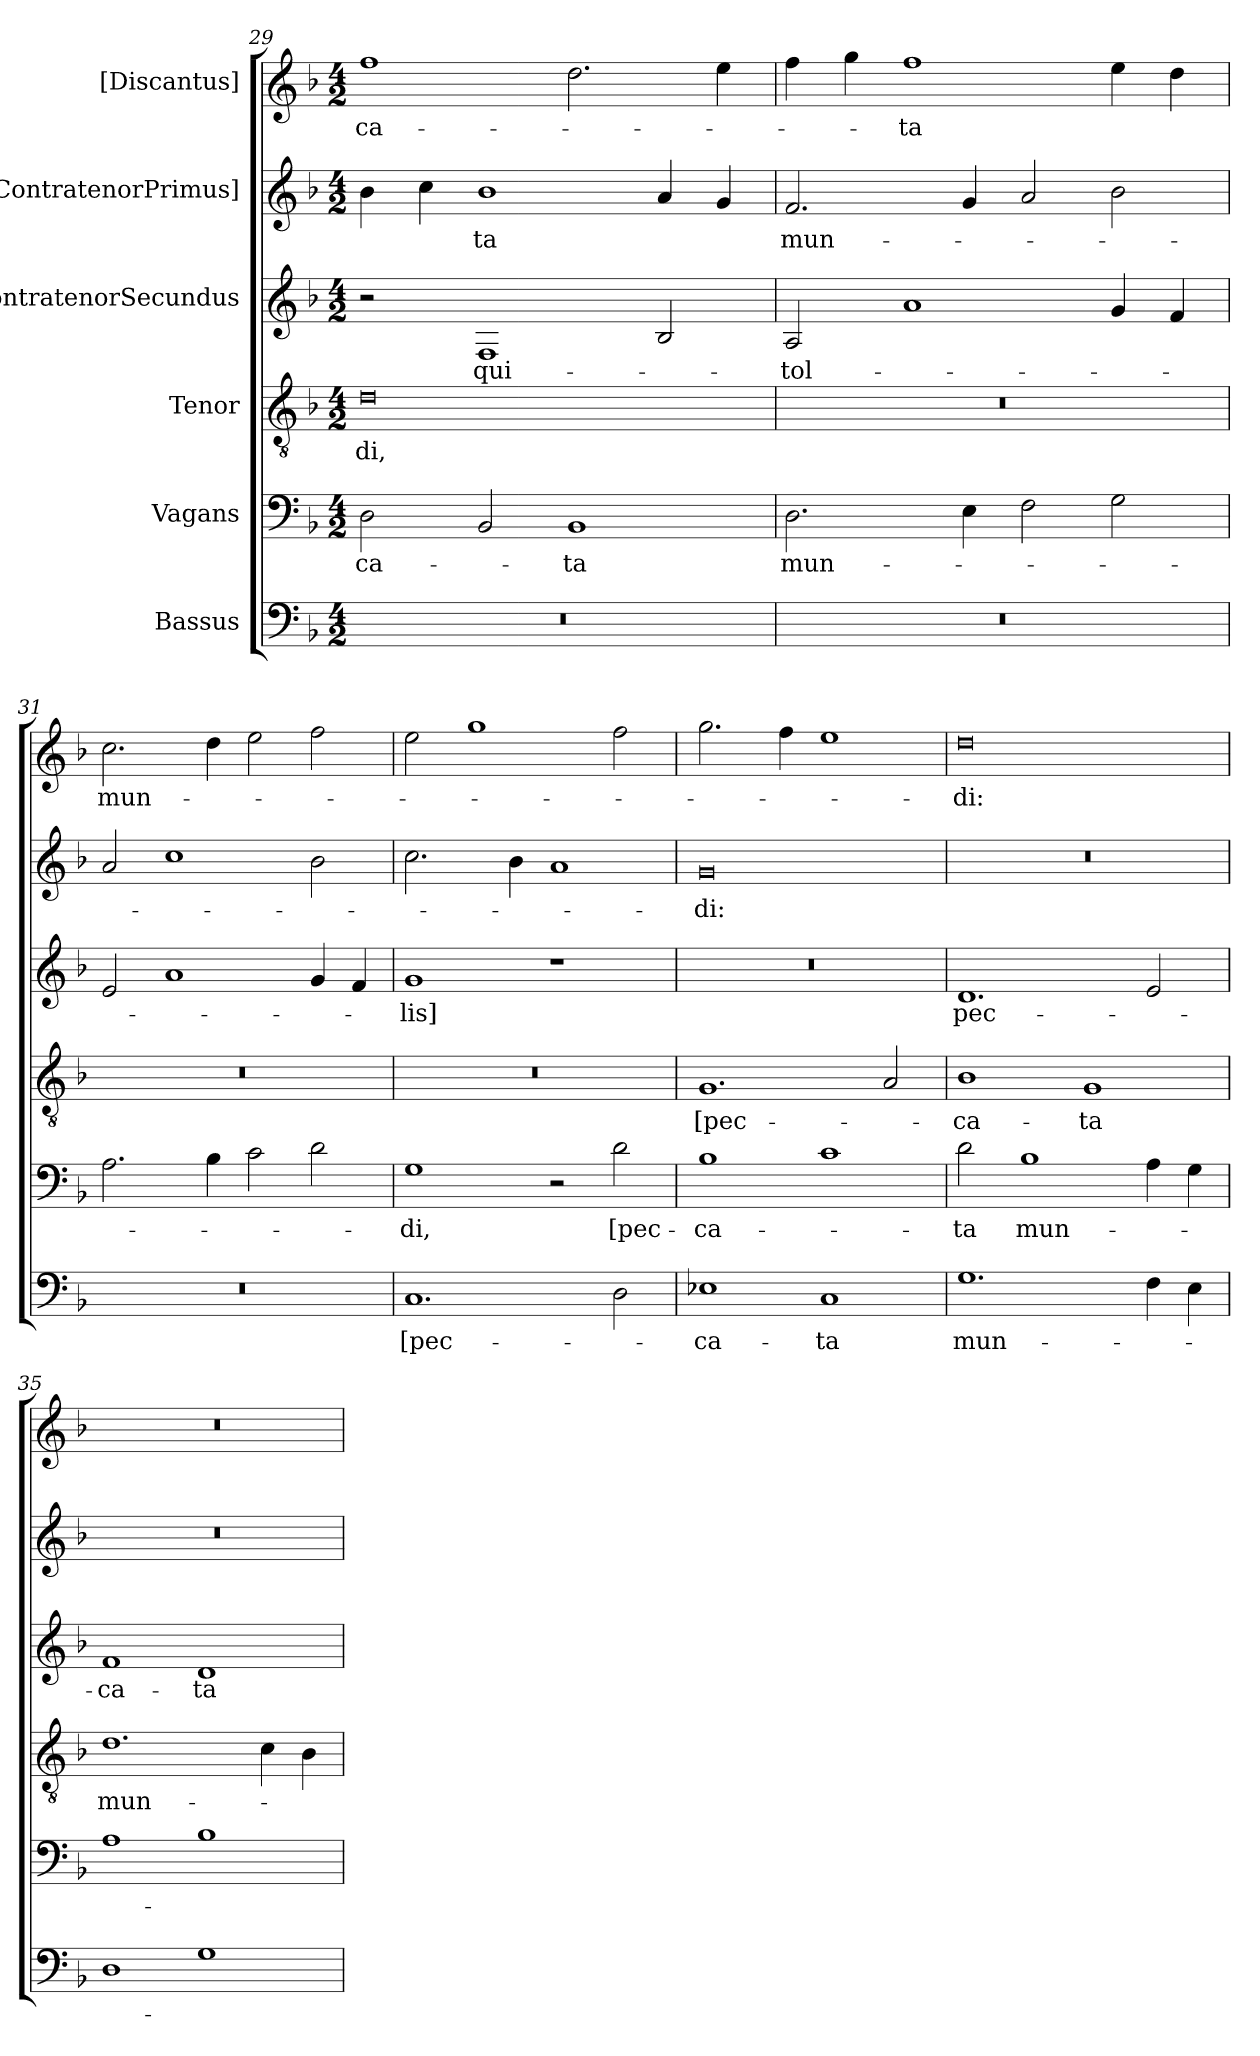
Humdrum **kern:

**kern	**text	**kern	**text	**kern	**text	**kern	**text	**kern	**text	**kern	**text
*part6	*part6	*part5	*part5	*part4	*part4	*part3	*part3	*part2	*part2	*part1	*part1
*staff6	*staff6	*staff5	*staff5	*staff4	*staff4	*staff3	*staff3	*staff2	*staff2	*staff1	*staff1
*I"Bassus	*	*I"Vagans	*	*I"Tenor	*	*I"ContratenorSecundus	*	*I"[ContratenorPrimus]	*	*I"[Discantus]	*
*clefF4	*	*clefF4	*	*clefGv2	*	*clefG2	*	*clefG2	*	*clefG2	*
*k[b-]	*	*k[b-]	*	*k[b-]	*	*k[b-]	*	*k[b-]	*	*k[b-]	*
*M4/2	*	*M4/2	*	*M4/2	*	*M4/2	*	*M4/2	*	*M4/2	*
=29	=29	=29	=29	=29	=29	=29	=29	=29	=29	=29	=29
0r	.	2D\	-ca-	0d\	-di,	2r	.	4b-\	.	1ff\	-ca-
.	.	.	.	.	.	.	.	4cc\	.	.	.
.	.	2BB-/	.	.	.	1F/	qui-	1b-\	-ta	.	.
.	.	1BB-/	-ta	.	.	.	.	.	.	2.dd\	.
.	.	.	.	.	.	2B-/	.	4a/	.	.	.
.	.	.	.	.	.	.	.	4g/	.	4ee\	.
=30	=30	=30	=30	=30	=30	=30	=30	=30	=30	=30	=30
0r	.	2.D\	mun-	0r	.	2A/	tol-	2.f/	mun-	4ff\	.
.	.	.	.	.	.	.	.	.	.	4gg\	.
.	.	.	.	.	.	1a/	.	.	.	1ff\	-ta
.	.	4E\	.	.	.	.	.	4g/	.	.	.
.	.	2F\	.	.	.	.	.	2a/	.	.	.
.	.	2G\	.	.	.	4g/	.	2b-\	.	4ee\	.
.	.	.	.	.	.	4f/	.	.	.	4dd\	.
=31	=31	=31	=31	=31	=31	=31	=31	=31	=31	=31	=31
0r	.	2.A\	.	0r	.	2e/	.	2a/	.	2.cc\	mun-
.	.	.	.	.	.	1a/	.	1cc\	.	.	.
.	.	4B-\	.	.	.	.	.	.	.	4dd\	.
.	.	2c\	.	.	.	.	.	.	.	2ee\	.
.	.	2d\	.	.	.	4g/	.	2b-\	.	2ff\	.
.	.	.	.	.	.	4f/	.	.	.	.	.
=32	=32	=32	=32	=32	=32	=32	=32	=32	=32	=32	=32
1.C/	[pec-	1G\	-di,	0r	.	1g/	-lis]	2.cc\	.	2ee\	.
.	.	.	.	.	.	.	.	.	.	1gg\	.
.	.	.	.	.	.	.	.	4b-\	.	.	.
.	.	2r	.	.	.	1r	.	1a/	.	.	.
2D\	.	2d\	[pec-	.	.	.	.	.	.	2ff\	.
=33	=33	=33	=33	=33	=33	=33	=33	=33	=33	=33	=33
1E-X\	-ca-	1B-\	-ca-	1.G/	[pec-	0r	.	0g/	-di:	2.gg\	.
.	.	.	.	.	.	.	.	.	.	4ff\	.
1C/	-ta	1c\	.	.	.	.	.	.	.	1ee\	.
.	.	.	.	2A/	.	.	.	.	.	.	.
=34	=34	=34	=34	=34	=34	=34	=34	=34	=34	=34	=34
1.G\	mun-	2d\	-ta	1B-\	-ca-	1.d/	pec-	0r	.	0dd\	-di:
.	.	1B-\	mun-	.	.	.	.	.	.	.	.
.	.	.	.	1G/	-ta	.	.	.	.	.	.
4F\	.	4A\	.	.	.	2e/	.	.	.	.	.
4E\	.	4G\	.	.	.	.	.	.	.	.	.
=35	=35	=35	=35	=35	=35	=35	=35	=35	=35	=35	=35
1D\	.	1A\	.	1.d\	mun-	1f/	-ca-	0r	.	0r	.
1G\	.	1B-\	.	.	.	1d/	-ta	.	.	.	.
.	.	.	.	4c\	.	.	.	.	.	.	.
.	.	.	.	4B-\	.	.	.	.	.	.	.
=	=	=	=	=	=	=	=	=	=	=	=
*-	*-	*-	*-	*-	*-	*-	*-	*-	*-	*-	*-
